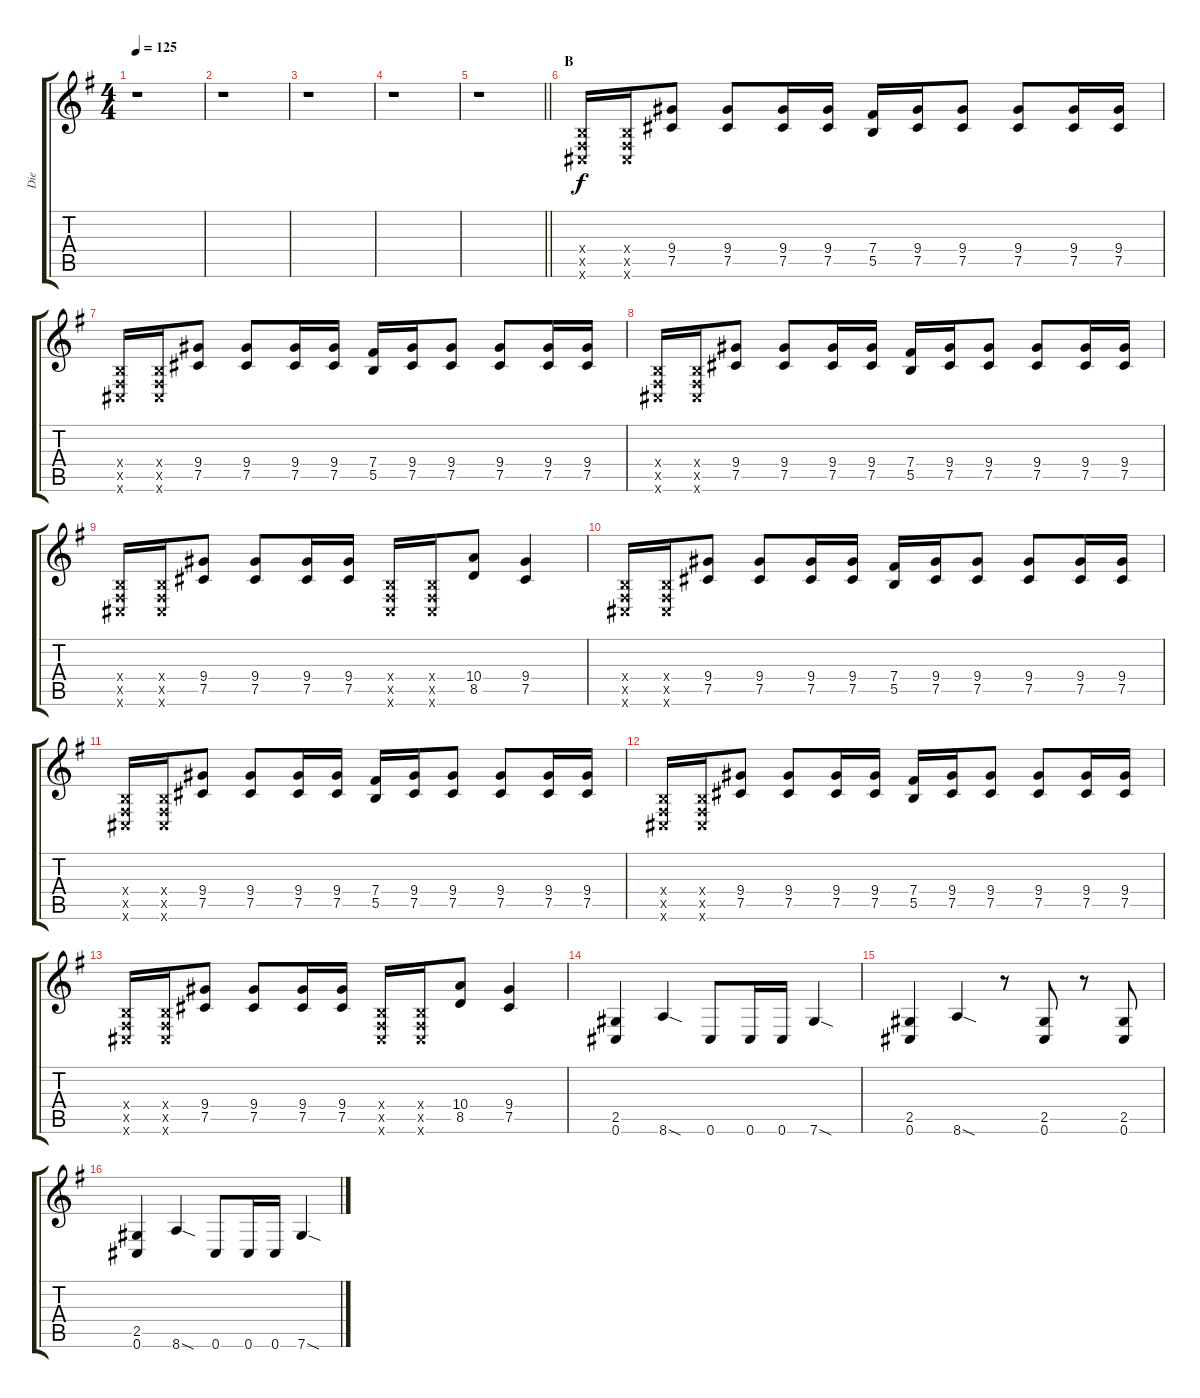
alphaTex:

\track ("Die" "Die") {instrument distortionguitar}
\staff {score tabs}
\tuning (Db4 Ab3 E3 B2 Gb2 Db2) {hide}
\ts (4 4)
\tempo 125
\clef g2
\ks g
r.1{dy f} |
r.1 |
r.1 |
r.1 |
\barLineRight lightlight
r.1 |
\section ("" "B")
(0.4{x} 0.5{x} 0.6{x}).16 (0.4{x} 0.5{x} 0.6{x}).16 (9.4 7.5).8 (9.4 7.5).8 (9.4 7.5).16 (9.4 7.5).16 (7.4 5.5).16 (9.4 7.5).16 (9.4 7.5).8 (9.4 7.5).8 (9.4 7.5).16 (9.4 7.5).16 |
(0.4{x} 0.5{x} 0.6{x}).16 (0.4{x} 0.5{x} 0.6{x}).16 (9.4 7.5).8 (9.4 7.5).8 (9.4 7.5).16 (9.4 7.5).16 (7.4 5.5).16 (9.4 7.5).16 (9.4 7.5).8 (9.4 7.5).8 (9.4 7.5).16 (9.4 7.5).16 |
(0.4{x} 0.5{x} 0.6{x}).16 (0.4{x} 0.5{x} 0.6{x}).16 (9.4 7.5).8 (9.4 7.5).8 (9.4 7.5).16 (9.4 7.5).16 (7.4 5.5).16 (9.4 7.5).16 (9.4 7.5).8 (9.4 7.5).8 (9.4 7.5).16 (9.4 7.5).16 |
(0.4{x} 0.5{x} 0.6{x}).16 (0.4{x} 0.5{x} 0.6{x}).16 (9.4 7.5).8 (9.4 7.5).8 (9.4 7.5).16 (9.4 7.5).16 (0.4{x} 0.5{x} 0.6{x}).16 (0.4{x} 0.5{x} 0.6{x}).16 (10.4 8.5).8 (9.4 7.5).4 |
(0.4{x} 0.5{x} 0.6{x}).16 (0.4{x} 0.5{x} 0.6{x}).16 (9.4 7.5).8 (9.4 7.5).8 (9.4 7.5).16 (9.4 7.5).16 (7.4 5.5).16 (9.4 7.5).16 (9.4 7.5).8 (9.4 7.5).8 (9.4 7.5).16 (9.4 7.5).16 |
(0.4{x} 0.5{x} 0.6{x}).16 (0.4{x} 0.5{x} 0.6{x}).16 (9.4 7.5).8 (9.4 7.5).8 (9.4 7.5).16 (9.4 7.5).16 (7.4 5.5).16 (9.4 7.5).16 (9.4 7.5).8 (9.4 7.5).8 (9.4 7.5).16 (9.4 7.5).16 |
(0.4{x} 0.5{x} 0.6{x}).16 (0.4{x} 0.5{x} 0.6{x}).16 (9.4 7.5).8 (9.4 7.5).8 (9.4 7.5).16 (9.4 7.5).16 (7.4 5.5).16 (9.4 7.5).16 (9.4 7.5).8 (9.4 7.5).8 (9.4 7.5).16 (9.4 7.5).16 |
(0.4{x} 0.5{x} 0.6{x}).16 (0.4{x} 0.5{x} 0.6{x}).16 (9.4 7.5).8 (9.4 7.5).8 (9.4 7.5).16 (9.4 7.5).16 (0.4{x} 0.5{x} 0.6{x}).16 (0.4{x} 0.5{x} 0.6{x}).16 (10.4 8.5).8 (9.4 7.5).4 |
(2.5 0.6).4 8.6{sod}.4 0.6.8 0.6.16 0.6.16 7.6{sod}.4 |
(2.5 0.6).4 8.6{sod}.4 r.8 (2.5 0.6).8 r.8 (2.5 0.6).8 |
(2.5 0.6).4 8.6{sod}.4 0.6.8 0.6.16 0.6.16 7.6{sod}.4
